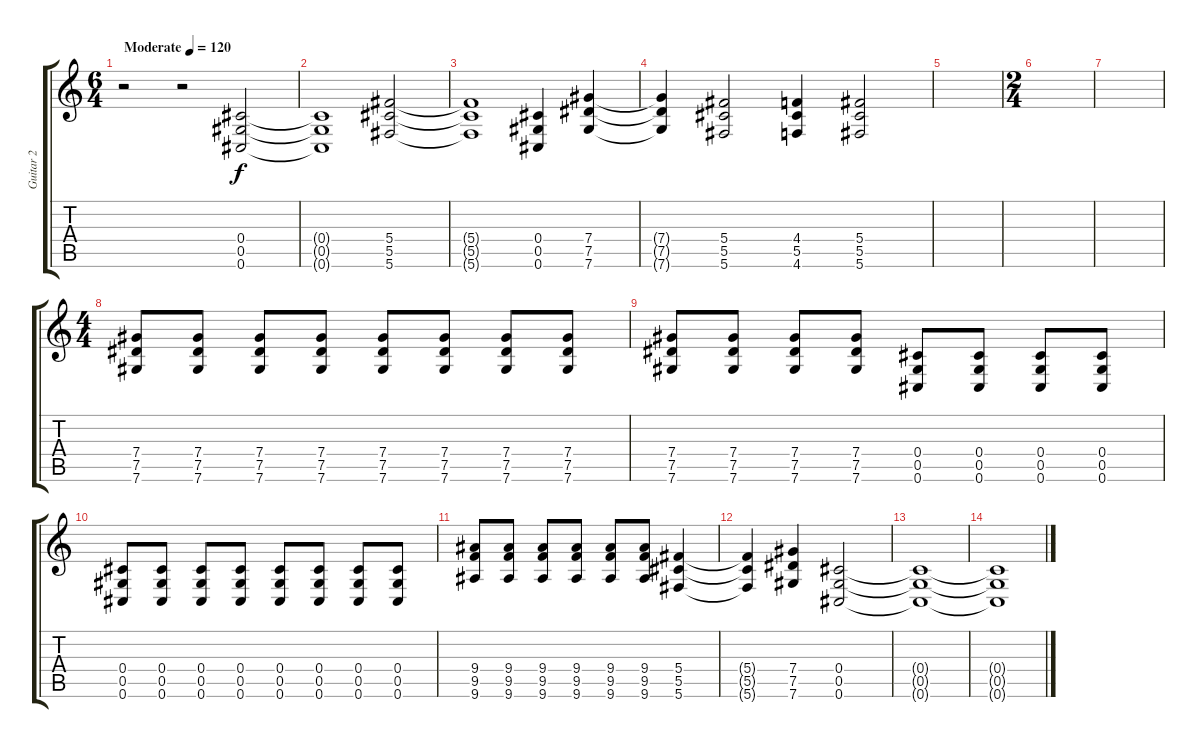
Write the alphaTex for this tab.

\track ("Guitar 2" "Guitar 2") {instrument distortionguitar}
\staff {score tabs}
\tuning (Eb4 Bb3 Gb3 Db3 Ab2 Db2) {hide}
\ts (6 4)
\tempo (120 "Moderate")
\clef g2
\ks c
r.2{dy f instrument distortionguitar} r.2 (0.4 0.5 0.6).2 |
(0.4{t} 0.5{t} 0.6{t}).1 (5.4 5.5 5.6).2 |
(5.4{t} 5.5{t} 5.6{t}).1 (0.4 0.5 0.6).4 (7.4 7.5 7.6).4 |
(7.4{t} 7.5{t} 7.6{t}).4 (5.4 5.5 5.6).2 (4.4 5.5 4.6).4 (5.4 5.5 5.6).2 |
|
\ts (2 4)
|
|
\ts (4 4)
(7.4 7.5 7.6).8 (7.4 7.5 7.6).8 (7.4 7.5 7.6).8 (7.4 7.5 7.6).8 (7.4 7.5 7.6).8 (7.4 7.5 7.6).8 (7.4 7.5 7.6).8 (7.4 7.5 7.6).8 |
(7.4 7.5 7.6).8 (7.4 7.5 7.6).8 (7.4 7.5 7.6).8 (7.4 7.5 7.6).8 (0.4 0.5 0.6).8 (0.4 0.5 0.6).8 (0.4 0.5 0.6).8 (0.4 0.5 0.6).8 |
(0.4 0.5 0.6).8 (0.4 0.5 0.6).8 (0.4 0.5 0.6).8 (0.4 0.5 0.6).8 (0.4 0.5 0.6).8 (0.4 0.5 0.6).8 (0.4 0.5 0.6).8 (0.4 0.5 0.6).8 |
(9.4 9.5 9.6).8 (9.4 9.5 9.6).8 (9.4 9.5 9.6).8 (9.4 9.5 9.6).8 (9.4 9.5 9.6).8 (9.4 9.5 9.6).8 (5.4 5.5 5.6).4 |
(5.4{t} 5.5{t} 5.6{t}).4 (7.4 7.5 7.6).4 (0.4 0.5 0.6).2 |
(0.4{t} 0.5{t} 0.6{t}).1 |
(0.4{t} 0.5{t} 0.6{t}).1
